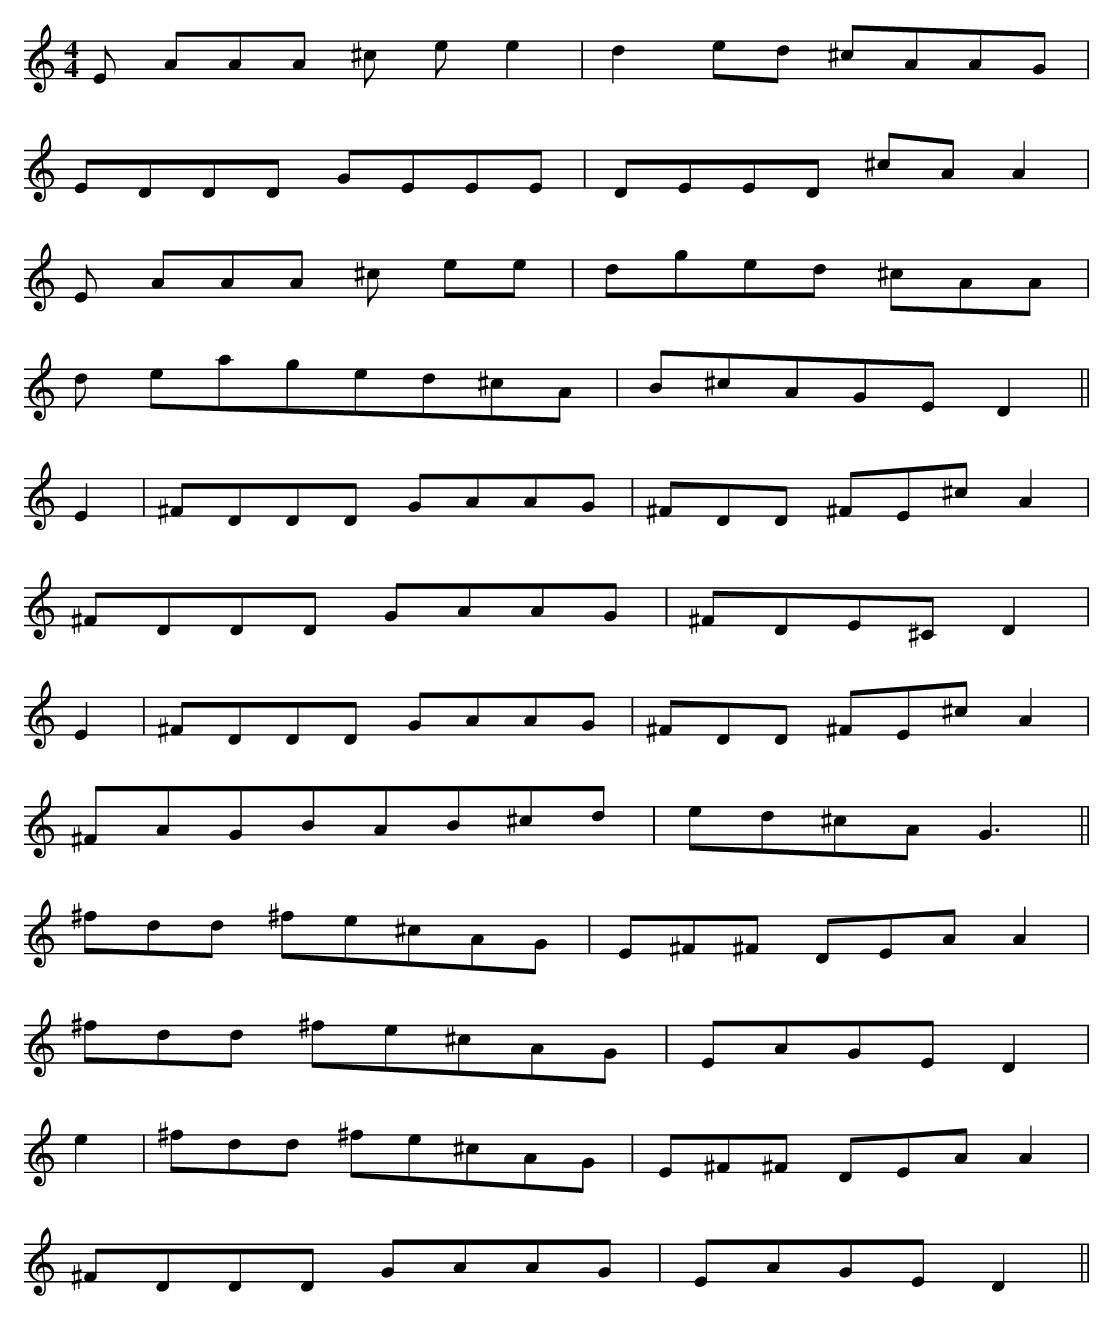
X:1
M:4/4
K:Amin
E AAA ^c ee2|d2 ed ^cAAG|
EDDD GEEE|DEED ^cAA2|
E AAA ^c ee|dged ^cAA|
d eaged^cA|B^cAGED2||
E2|^FDDD GAAG|^FDD ^FE^cA2|
^FDDD GAAG|^FDE^CD2|
E2|^FDDD GAAG|^FDD ^FE^cA2|
^FAGBAB^cd|ed^cAG3||
^fdd ^fe^cAG|E^F^F DEAA2|
^fdd ^fe^cAG|EAGED2|
e2|^fdd ^fe^cAG|E^F^F DEAA2|
^FDDD GAAG|EAGE D2||
